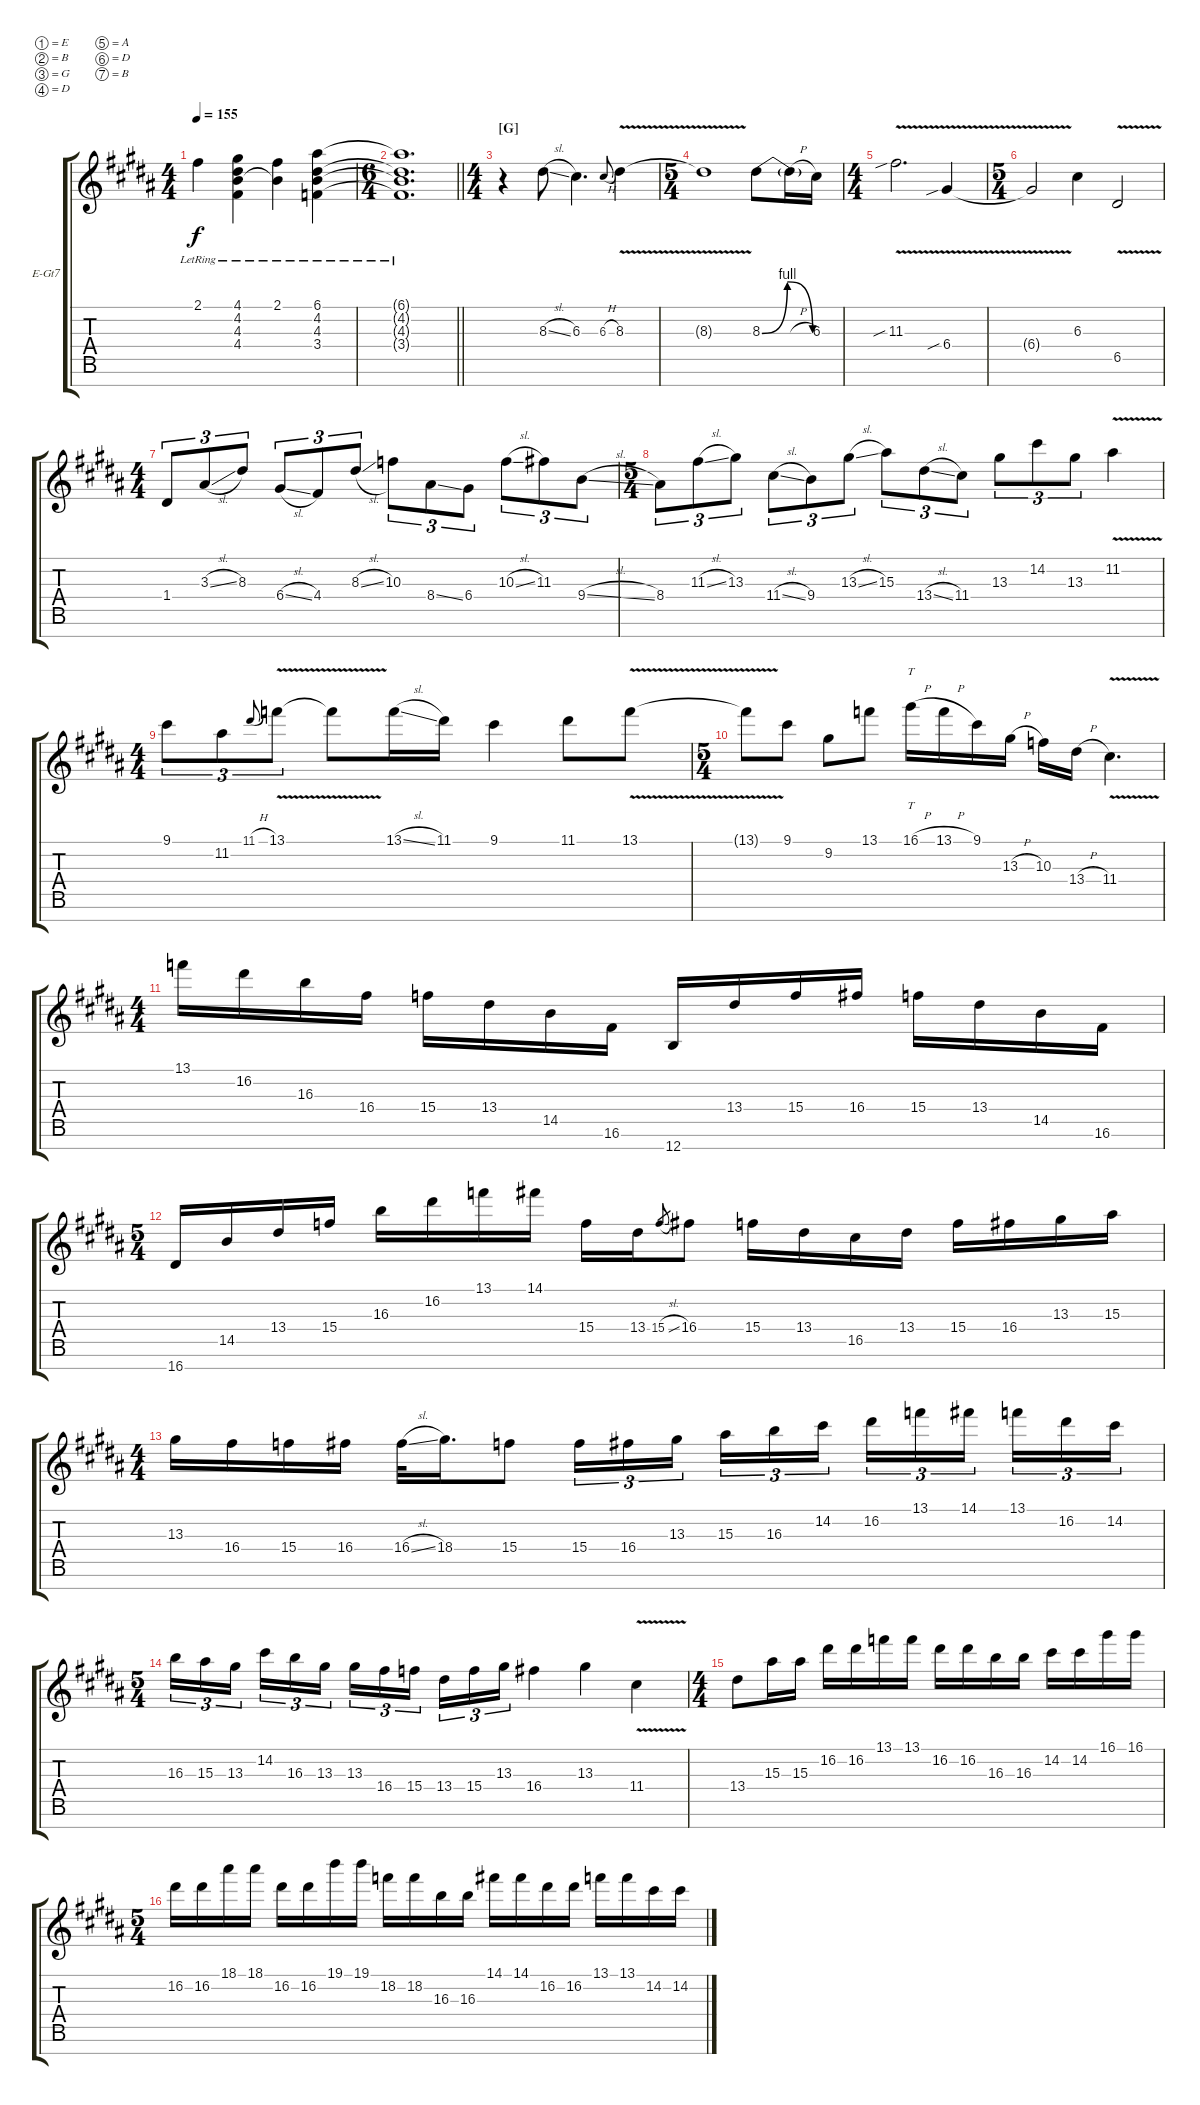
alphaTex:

\bracketExtendMode groupsimilarinstruments
\firstSystemTrackNameOrientation horizontal
\otherSystemsTrackNameOrientation horizontal
\track ("Guitar 1" "E-Gt7") {instrument distortionguitar}
\staff {score tabs}
\tuning (E4 B3 G3 D3 A2 D2 B1)
\ts (4 4)
\tempo 155
\clef g2
\ks b
2.1{lr}.4{dy f} (4.2{lr} 4.3{lr} 4.1{lr} 4.4{lr}).4 (2.1{lr} 4.3{lr t}).4 (4.2{lr} 4.3{lr} 3.4{lr} 6.1{lr}).4 |
\ts (6 4)
\barLineRight lightlight
(6.1{lr t} 4.2{lr t} 4.3{lr t} 3.4{lr t}).1{d} |
\ts (4 4)
\section ("G" "")
r.4 8.3{sl}.8 6.3.4{d} 6.3{h}.8{gr onbeat} 8.3{v}.4 |
\ts (5 4)
8.3{v t}.1 8.3{be (bendrelease 0 0 10.2 4 20.4 4 30 0)}.8 8.3{h t}.16 6.3.16 |
\ts (4 4)
11.3{v sib}.2{d} 6.4{v sib}.4 |
\ts (5 4)
6.4{v t}.2 6.3.4 6.5{v}.2 |
\ts (4 4)
1.4.8{tu (3 2)} 3.3{sl}.8{tu (3 2)} 8.3.8{tu (3 2)} 6.4{sl}.8{tu (3 2)} 4.4.8{tu (3 2)} 8.3{sl}.8{tu (3 2)} 10.3.8{tu (3 2)} 8.4{ss}.8{tu (3 2)} 6.4.8{tu (3 2)} 10.3{sl}.8{tu (3 2)} 11.3.8{tu (3 2)} 9.4{sl}.8{tu (3 2)} |
\ts (5 4)
8.4.8{tu (3 2)} 11.3{sl}.8{tu (3 2)} 13.3.8{tu (3 2)} 11.4{sl}.8{tu (3 2)} 9.4.8{tu (3 2)} 13.3{sl}.8{tu (3 2)} 15.3.8{tu (3 2)} 13.4{sl}.8{tu (3 2)} 11.4.8{tu (3 2)} 13.3.8{tu (3 2)} 14.2.8{tu (3 2)} 13.3.8{tu (3 2)} 11.2{v}.4 |
\ts (4 4)
9.1.8{tu (3 2)} 11.2.8{tu (3 2)} 11.1{h}.8{gr onbeat} 13.1{v}.8{tu (3 2)} 13.1{v t}.8 13.1{sl}.16 11.1.16 9.1.4 11.1.8 13.1{v}.8 |
\ts (5 4)
13.1{v t}.8 9.1.8 9.2.8 13.1.8 16.1{h}.16{tt} 13.1{h}.16 9.1.16 13.3{h}.16 10.3.16 13.4{h}.16 11.4{v}.4{d} |
\ts (4 4)
13.1.16 16.2.16 16.3.16 16.4.16 15.4.16 13.4.16 14.5.16 16.6.16 12.7.16 13.4.16 15.4.16 16.4.16 15.4.16 13.4.16 14.5.16 16.6.16 |
\ts (5 4)
16.7.16 14.5.16 13.4.16 15.4.16 16.3.16 16.2.16 13.1.16 14.1.16 15.4.16 13.4.16 15.4{sl}.8{gr} 16.4.8 15.4.16 13.4.16 16.5.16 13.4.16 15.4.16 16.4.16 13.3.16 15.3.16 |
\ts (4 4)
13.3.16 16.4.16 15.4.16 16.4.16 16.4{sl}.32 18.4.16{d} 15.4.8 15.4.16{tu (3 2)} 16.4.16{tu (3 2)} 13.3.16{tu (3 2)} 15.3.16{tu (3 2)} 16.3.16{tu (3 2)} 14.2.16{tu (3 2)} 16.2.16{tu (3 2)} 13.1.16{tu (3 2)} 14.1.16{tu (3 2)} 13.1.16{tu (3 2)} 16.2.16{tu (3 2)} 14.2.16{tu (3 2)} |
\ts (5 4)
16.3.16{tu (3 2)} 15.3.16{tu (3 2)} 13.3.16{tu (3 2)} 14.2.16{tu (3 2)} 16.3.16{tu (3 2)} 13.3.16{tu (3 2)} 13.3.16{tu (3 2)} 16.4.16{tu (3 2)} 15.4.16{tu (3 2)} 13.4.16{tu (3 2)} 15.4.16{tu (3 2)} 13.3.16{tu (3 2)} 16.4.4 13.3.4 11.4{v}.4 |
\ts (4 4)
13.4.8 15.3.16 15.3.16 16.2.16 16.2.16 13.1.16 13.1.16 16.2.16 16.2.16 16.3.16 16.3.16 14.2.16 14.2.16 16.1.16 16.1.16 |
\ts (5 4)
16.2.16 16.2.16 18.1.16 18.1.16 16.2.16 16.2.16 19.1.16 19.1.16 18.2.16 18.2.16 16.3.16 16.3.16 14.1.16 14.1.16 16.2.16 16.2.16 13.1.16 13.1.16 14.2.16 14.2.16
